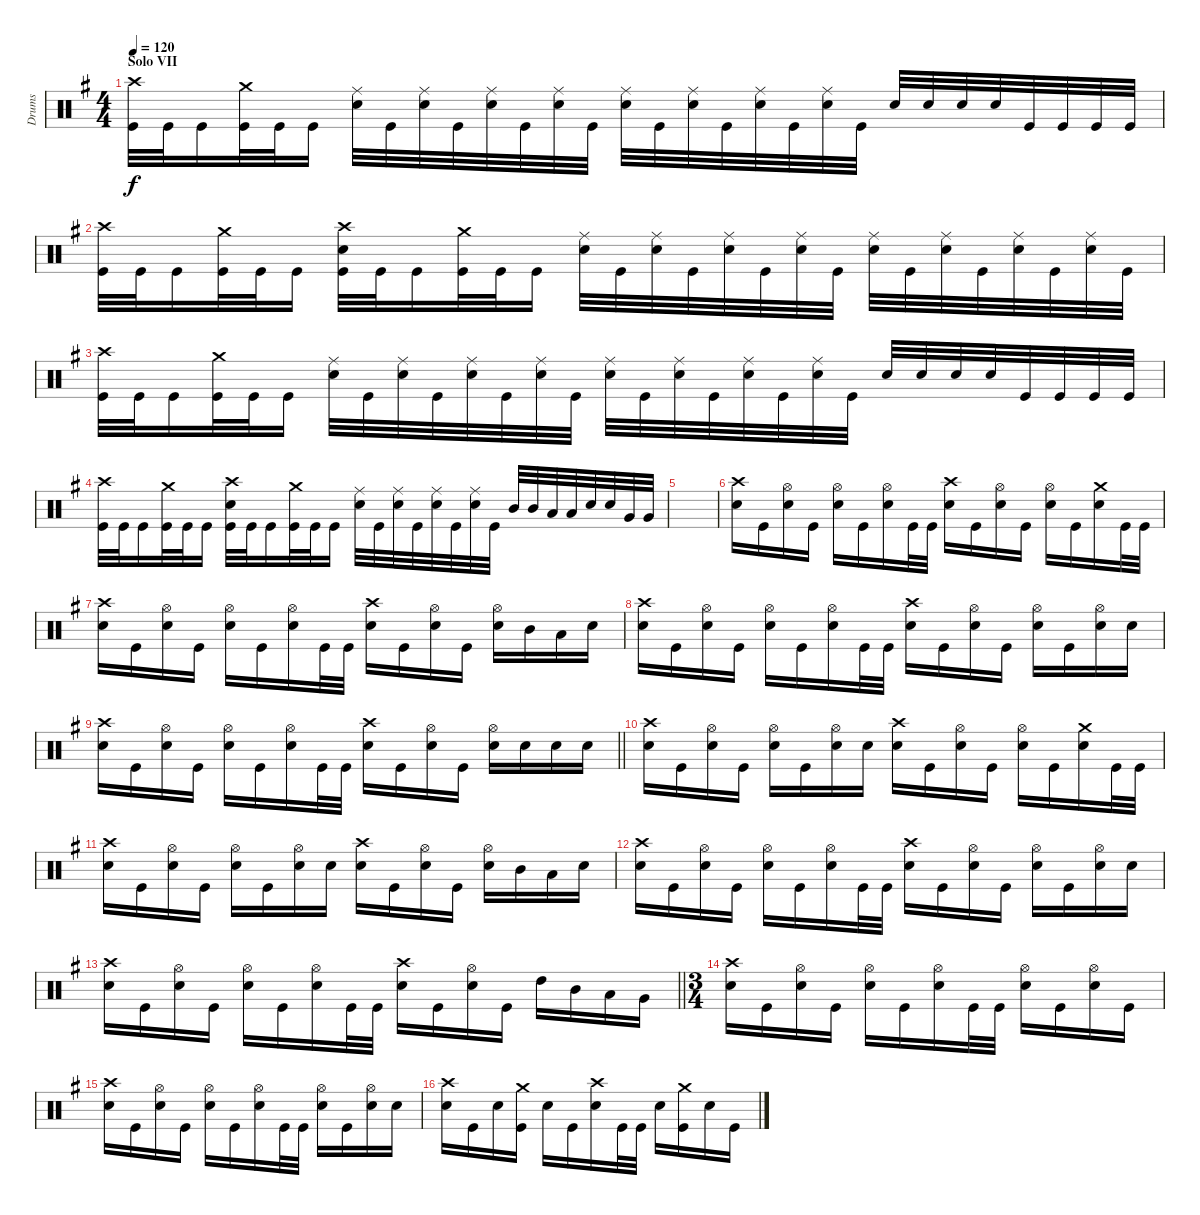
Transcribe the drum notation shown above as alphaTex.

\track ("Drums" "Drums") {instrument percussion}
\staff
\articulation defaults
\ts (4 4)
\section ("" "Solo VII")
\tempo 120
\clef neutral
\ks eminor
("Crash high (hit)" "Kick (hit)").32{dy f} "Kick (hit)".32 "Kick (hit)".16 ("Crash medium (hit)" "Kick (hit)").32 "Kick (hit)".32 "Kick (hit)".16 ("Ride (middle)" "Electric Snare (hit)").32 "Kick (hit)".32 ("Ride (middle)" "Electric Snare (hit)").32 "Kick (hit)".32 ("Ride (middle)" "Electric Snare (hit)").32 "Kick (hit)".32 ("Ride (middle)" "Electric Snare (hit)").32 "Kick (hit)".32 ("Ride (middle)" "Electric Snare (hit)").32 "Kick (hit)".32 ("Ride (middle)" "Electric Snare (hit)").32 "Kick (hit)".32 ("Ride (middle)" "Electric Snare (hit)").32 "Kick (hit)".32 ("Ride (middle)" "Electric Snare (hit)").32 "Kick (hit)".32 "Electric Snare (hit)".32 "Electric Snare (hit)".32 "Electric Snare (hit)".32 "Electric Snare (hit)".32 "Kick (hit)".32 "Kick (hit)".32 "Kick (hit)".32 "Kick (hit)".32 |
("Crash high (hit)" "Kick (hit)").32 "Kick (hit)".32 "Kick (hit)".16 ("Crash medium (hit)" "Kick (hit)").32 "Kick (hit)".32 "Kick (hit)".16 ("Crash high (hit)" "Electric Snare (hit)" "Kick (hit)").32 "Kick (hit)".32 "Kick (hit)".16 ("Crash medium (hit)" "Kick (hit)").32 "Kick (hit)".32 "Kick (hit)".16 ("Ride (middle)" "Electric Snare (hit)").32 "Kick (hit)".32 ("Ride (middle)" "Electric Snare (hit)").32 "Kick (hit)".32 ("Ride (middle)" "Electric Snare (hit)").32 "Kick (hit)".32 ("Ride (middle)" "Electric Snare (hit)").32 "Kick (hit)".32 ("Ride (middle)" "Electric Snare (hit)").32 "Kick (hit)".32 ("Ride (middle)" "Electric Snare (hit)").32 "Kick (hit)".32 ("Ride (middle)" "Electric Snare (hit)").32 "Kick (hit)".32 ("Ride (middle)" "Electric Snare (hit)").32 "Kick (hit)".32 |
("Crash high (hit)" "Kick (hit)").32 "Kick (hit)".32 "Kick (hit)".16 ("Crash medium (hit)" "Kick (hit)").32 "Kick (hit)".32 "Kick (hit)".16 ("Ride (middle)" "Electric Snare (hit)").32 "Kick (hit)".32 ("Ride (middle)" "Electric Snare (hit)").32 "Kick (hit)".32 ("Ride (middle)" "Electric Snare (hit)").32 "Kick (hit)".32 ("Ride (middle)" "Electric Snare (hit)").32 "Kick (hit)".32 ("Ride (middle)" "Electric Snare (hit)").32 "Kick (hit)".32 ("Ride (middle)" "Electric Snare (hit)").32 "Kick (hit)".32 ("Ride (middle)" "Electric Snare (hit)").32 "Kick (hit)".32 ("Ride (middle)" "Electric Snare (hit)").32 "Kick (hit)".32 "Electric Snare (hit)".32 "Electric Snare (hit)".32 "Electric Snare (hit)".32 "Electric Snare (hit)".32 "Kick (hit)".32 "Kick (hit)".32 "Kick (hit)".32 "Kick (hit)".32 |
("Crash high (hit)" "Kick (hit)").32 "Kick (hit)".32 "Kick (hit)".16 ("Crash medium (hit)" "Kick (hit)").32 "Kick (hit)".32 "Kick (hit)".16 ("Crash high (hit)" "Electric Snare (hit)" "Kick (hit)").32 "Kick (hit)".32 "Kick (hit)".16 ("Crash medium (hit)" "Kick (hit)").32 "Kick (hit)".32 "Kick (hit)".16 ("Ride (middle)" "Electric Snare (hit)").32 "Kick (hit)".32 ("Ride (middle)" "Electric Snare (hit)").32 "Kick (hit)".32 ("Ride (middle)" "Electric Snare (hit)").32 "Kick (hit)".32 ("Ride (middle)" "Electric Snare (hit)").32 "Kick (hit)".32 "Mid Tom (hit)".32 "Mid Tom (hit)".32 "Low Tom (hit)".32 "Low Tom (hit)".32 "Electric Snare (hit)".32 "Electric Snare (hit)".32 "Very Low Tom (hit)".32 "Very Low Tom (hit)".32 |
|
("Crash high (hit)" "Electric Snare (hit)").16 "Kick (hit)".16 ("Hi-Hat (open)" "Electric Snare (hit)").16 "Kick (hit)".16 ("Hi-Hat (open)" "Electric Snare (hit)").16 "Kick (hit)".16 ("Hi-Hat (open)" "Electric Snare (hit)").16 "Kick (hit)".32 "Kick (hit)".32 ("Crash high (hit)" "Electric Snare (hit)").16 "Kick (hit)".16 ("Hi-Hat (open)" "Electric Snare (hit)").16 "Kick (hit)".16 ("Hi-Hat (open)" "Electric Snare (hit)").16 "Kick (hit)".16 ("Crash medium (hit)" "Electric Snare (hit)").16 "Kick (hit)".32 "Kick (hit)".32 |
("Crash high (hit)" "Electric Snare (hit)").16 "Kick (hit)".16 ("Hi-Hat (open)" "Electric Snare (hit)").16 "Kick (hit)".16 ("Hi-Hat (open)" "Electric Snare (hit)").16 "Kick (hit)".16 ("Hi-Hat (open)" "Electric Snare (hit)").16 "Kick (hit)".32 "Kick (hit)".32 ("Crash high (hit)" "Electric Snare (hit)").16 "Kick (hit)".16 ("Hi-Hat (open)" "Electric Snare (hit)").16 "Kick (hit)".16 ("Hi-Hat (open)" "Electric Snare (hit)").16 "Mid Tom (hit)".16 "Low Tom (hit)".16 "Electric Snare (hit)".16 |
("Crash high (hit)" "Electric Snare (hit)").16 "Kick (hit)".16 ("Hi-Hat (open)" "Electric Snare (hit)").16 "Kick (hit)".16 ("Hi-Hat (open)" "Electric Snare (hit)").16 "Kick (hit)".16 ("Hi-Hat (open)" "Electric Snare (hit)").16 "Kick (hit)".32 "Kick (hit)".32 ("Crash high (hit)" "Electric Snare (hit)").16 "Kick (hit)".16 ("Hi-Hat (open)" "Electric Snare (hit)").16 "Kick (hit)".16 ("Hi-Hat (open)" "Electric Snare (hit)").16 "Kick (hit)".16 ("Hi-Hat (open)" "Electric Snare (hit)").16 "Electric Snare (hit)".16 |
\barLineRight lightlight
("Crash high (hit)" "Electric Snare (hit)").16 "Kick (hit)".16 ("Hi-Hat (open)" "Electric Snare (hit)").16 "Kick (hit)".16 ("Hi-Hat (open)" "Electric Snare (hit)").16 "Kick (hit)".16 ("Hi-Hat (open)" "Electric Snare (hit)").16 "Kick (hit)".32 "Kick (hit)".32 ("Crash high (hit)" "Electric Snare (hit)").16 "Kick (hit)".16 ("Hi-Hat (open)" "Electric Snare (hit)").16 "Kick (hit)".16 ("Hi-Hat (open)" "Electric Snare (hit)").16 "Electric Snare (hit)".16 "Electric Snare (hit)".16 "Electric Snare (hit)".16 |
("Crash high (hit)" "Electric Snare (hit)").16 "Kick (hit)".16 ("Hi-Hat (open)" "Electric Snare (hit)").16 "Kick (hit)".16 ("Hi-Hat (open)" "Electric Snare (hit)").16 "Kick (hit)".16 ("Hi-Hat (open)" "Electric Snare (hit)").16 "Electric Snare (hit)".16 ("Crash high (hit)" "Electric Snare (hit)").16 "Kick (hit)".16 ("Hi-Hat (open)" "Electric Snare (hit)").16 "Kick (hit)".16 ("Hi-Hat (open)" "Electric Snare (hit)").16 "Kick (hit)".16 ("Crash medium (hit)" "Electric Snare (hit)").16 "Kick (hit)".32 "Kick (hit)".32 |
("Crash high (hit)" "Electric Snare (hit)").16 "Kick (hit)".16 ("Hi-Hat (open)" "Electric Snare (hit)").16 "Kick (hit)".16 ("Hi-Hat (open)" "Electric Snare (hit)").16 "Kick (hit)".16 ("Hi-Hat (open)" "Electric Snare (hit)").16 "Electric Snare (hit)".16 ("Crash high (hit)" "Electric Snare (hit)").16 "Kick (hit)".16 ("Hi-Hat (open)" "Electric Snare (hit)").16 "Kick (hit)".16 ("Hi-Hat (open)" "Electric Snare (hit)").16 "Mid Tom (hit)".16 "Low Tom (hit)".16 "Electric Snare (hit)".16 |
("Crash high (hit)" "Electric Snare (hit)").16 "Kick (hit)".16 ("Hi-Hat (open)" "Electric Snare (hit)").16 "Kick (hit)".16 ("Hi-Hat (open)" "Electric Snare (hit)").16 "Kick (hit)".16 ("Hi-Hat (open)" "Electric Snare (hit)").16 "Kick (hit)".32 "Kick (hit)".32 ("Crash high (hit)" "Electric Snare (hit)").16 "Kick (hit)".16 ("Hi-Hat (open)" "Electric Snare (hit)").16 "Kick (hit)".16 ("Hi-Hat (open)" "Electric Snare (hit)").16 "Kick (hit)".16 ("Hi-Hat (open)" "Electric Snare (hit)").16 "Electric Snare (hit)".16 |
\barLineRight lightlight
("Crash high (hit)" "Electric Snare (hit)").16 "Kick (hit)".16 ("Hi-Hat (open)" "Electric Snare (hit)").16 "Kick (hit)".16 ("Hi-Hat (open)" "Electric Snare (hit)").16 "Kick (hit)".16 ("Hi-Hat (open)" "Electric Snare (hit)").16 "Kick (hit)".32 "Kick (hit)".32 ("Crash high (hit)" "Electric Snare (hit)").16 "Kick (hit)".16 ("Hi-Hat (open)" "Electric Snare (hit)").16 "Kick (hit)".16 "High Tom (hit)".16 "Mid Tom (hit)".16 "Low Tom (hit)".16 "Very Low Tom (hit)".16 |
\ts (3 4)
("Crash high (hit)" "Electric Snare (hit)").16 "Kick (hit)".16 ("Hi-Hat (open)" "Electric Snare (hit)").16 "Kick (hit)".16 ("Hi-Hat (open)" "Electric Snare (hit)").16 "Kick (hit)".16 ("Hi-Hat (open)" "Electric Snare (hit)").16 "Kick (hit)".32 "Kick (hit)".32 ("Hi-Hat (open)" "Electric Snare (hit)").16 "Kick (hit)".16 ("Hi-Hat (open)" "Electric Snare (hit)").16 "Kick (hit)".16 |
("Crash high (hit)" "Electric Snare (hit)").16 "Kick (hit)".16 ("Hi-Hat (open)" "Electric Snare (hit)").16 "Kick (hit)".16 ("Hi-Hat (open)" "Electric Snare (hit)").16 "Kick (hit)".16 ("Hi-Hat (open)" "Electric Snare (hit)").16 "Kick (hit)".32 "Kick (hit)".32 ("Hi-Hat (open)" "Electric Snare (hit)").16 "Kick (hit)".16 ("Hi-Hat (open)" "Electric Snare (hit)").16 "Electric Snare (hit)".16 |
("Crash high (hit)" "Electric Snare (hit)").16 "Kick (hit)".16 "Electric Snare (hit)".16 ("Crash medium (hit)" "Kick (hit)").16 "Electric Snare (hit)".16 "Kick (hit)".16 ("Crash high (hit)" "Electric Snare (hit)").16 "Kick (hit)".32 "Kick (hit)".32 "Electric Snare (hit)".16 ("Crash medium (hit)" "Kick (hit)").16 "Electric Snare (hit)".16 "Kick (hit)".16
